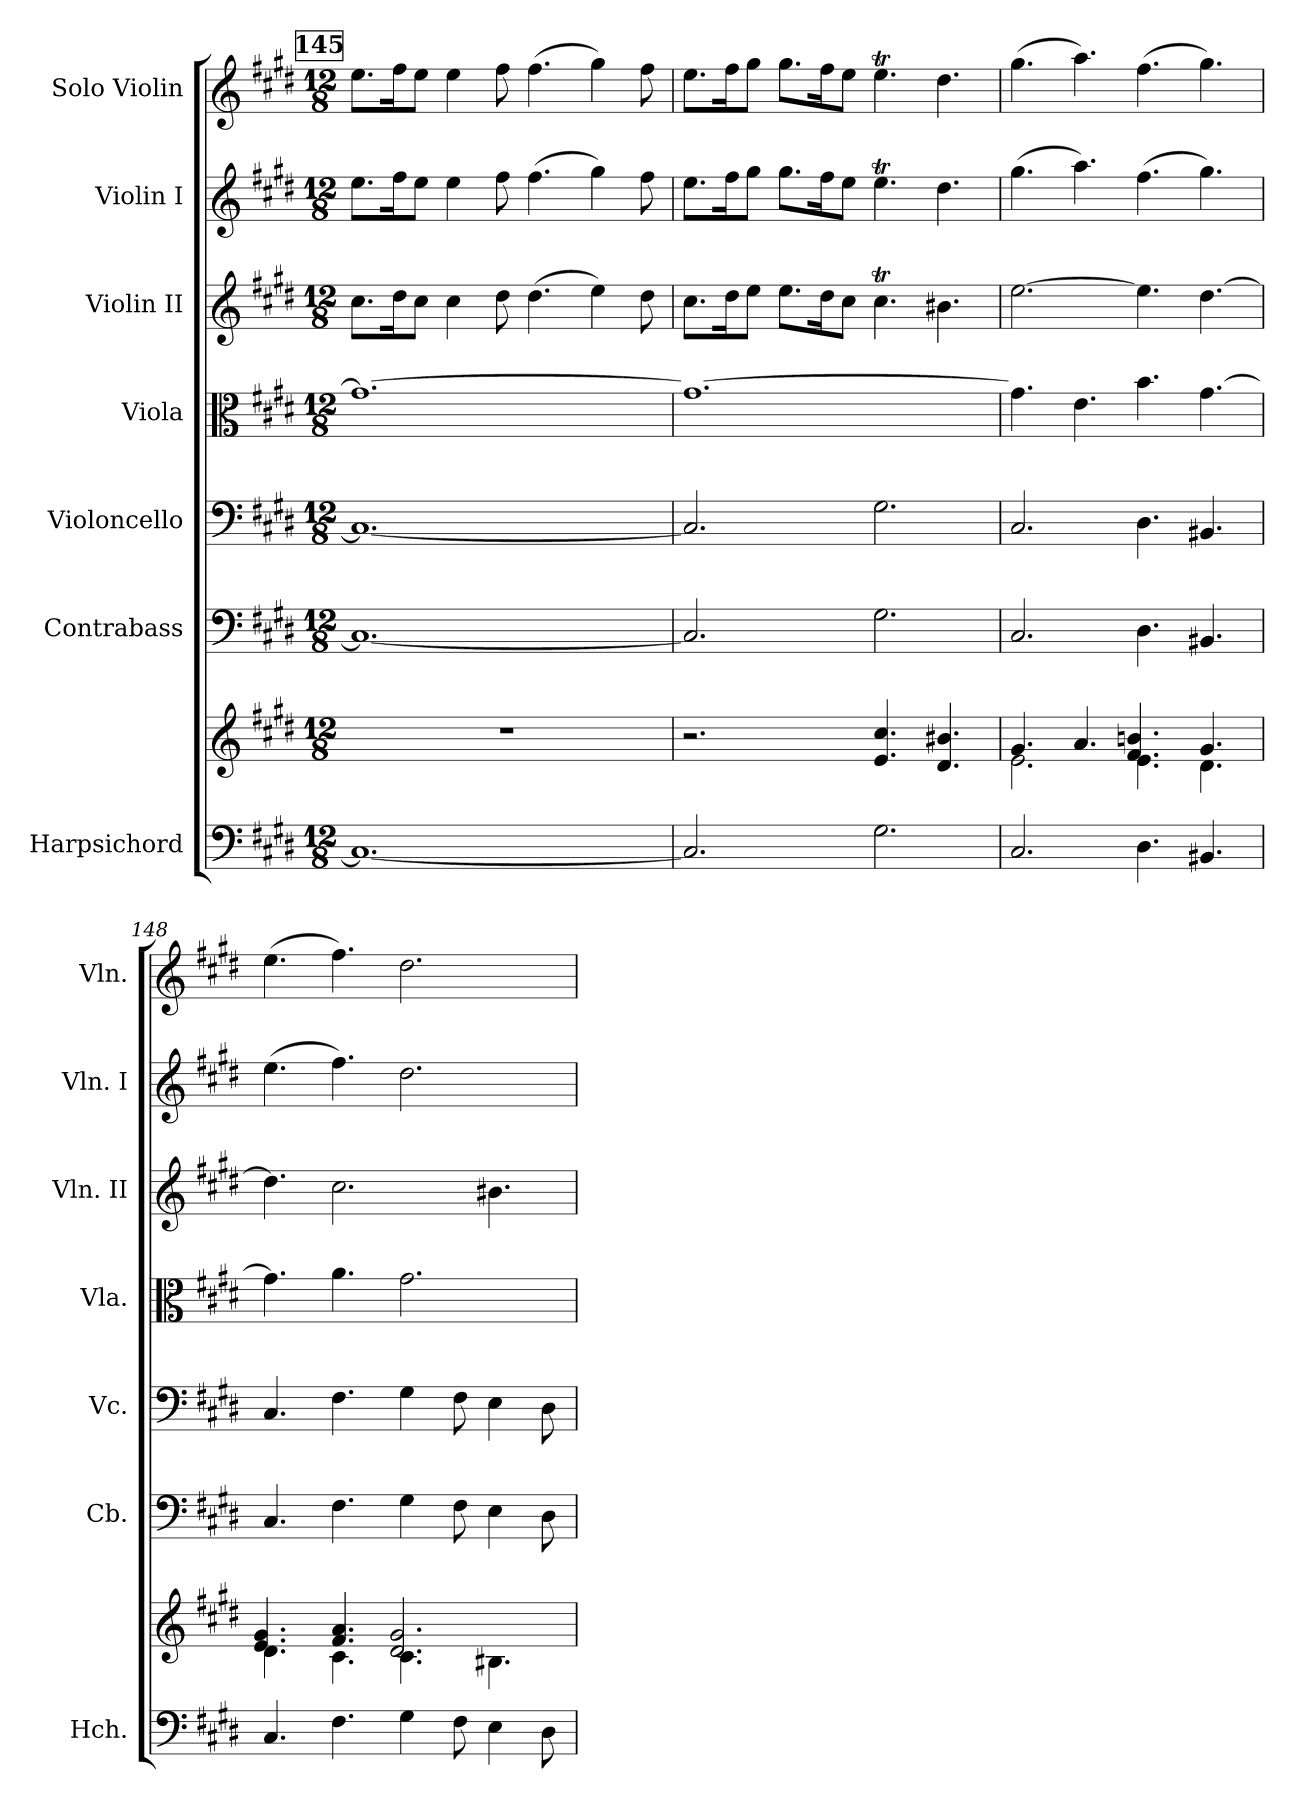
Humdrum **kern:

**kern	**kern	**kern	**kern	**kern	**kern	**kern	**kern
*part7	*part7	*part6	*part5	*part4	*part3	*part2	*part1
*staff8	*staff7	*staff6	*staff5	*staff4	*staff3	*staff2	*staff1
*I"Harpsichord	*	*I"Contrabass	*I"Violoncello	*I"Viola	*I"Violin II	*I"Violin I	*I"Solo Violin
*I'Hch.	*	*I'Cb.	*I'Vc.	*I'Vla.	*I'Vln. II	*I'Vln. I	*I'Vln.
*clefF4	*clefG2	*clefF4	*clefF4	*clefC3	*clefG2	*clefG2	*clefG2
*	*	*ITrd7c12	*	*	*	*	*
*k[f#c#g#d#]	*k[f#c#g#d#]	*k[f#c#g#d#]	*k[f#c#g#d#]	*k[f#c#g#d#]	*k[f#c#g#d#]	*k[f#c#g#d#]	*k[f#c#g#d#]
*M12/8	*M12/8	*M12/8	*M12/8	*M12/8	*M12/8	*M12/8	*M12/8
!!LO:REH:place=s1:a:B:fs=14:t=145
=145	=145	=145	=145	=145	=145	=145	=145
1.C#_	1.r	1.CC#_	1.C#_	1.g#_	8.cc#\L	8.ee\L	8.ee\L
.	.	.	.	.	16dd#\K	16ff#\K	16ff#\K
.	.	.	.	.	8cc#\J	8ee\J	8ee\J
.	.	.	.	.	4cc#\	4ee\	4ee\
.	.	.	.	.	8dd#\	8ff#\	8ff#\
.	.	.	.	.	(>4.dd#\	(>4.ff#\	(>4.ff#\
.	.	.	.	.	4ee\)	4gg#\)	4gg#\)
.	.	.	.	.	8dd#\	8ff#\	8ff#\
!!LO:PB:g=z
=146	=146	=146	=146	=146	=146	=146	=146
2.C#/]	2.r	2.CC#/]	2.C#/]	1.g#_	8.cc#\L	8.ee\L	8.ee\L
.	.	.	.	.	16dd#\K	16ff#\K	16ff#\K
.	.	.	.	.	8ee\J	8gg#\J	8gg#\J
.	.	.	.	.	8.ee\L	8.gg#\L	8.gg#\L
.	.	.	.	.	16dd#\K	16ff#\K	16ff#\K
.	.	.	.	.	8cc#\J	8ee\J	8ee\J
2.G#\	4.e/ 4.cc#/	2.GG#\	2.G#\	.	4.cc#T\	4.eeT\	4.eeT\
.	4.d#/ 4.b#X/	.	.	.	4.b#X\	4.dd#\	4.dd#\
=147	=147	=147	=147	=147	=147	=147	=147
*	*^	*	*	*	*	*	*
2.C#/	2.e\	4.g#/	2.CC#/	2.C#/	4.g#\]	[2.ee\	(>4.gg#\	(>4.gg#\
.	.	4.a/	.	.	4.e\	.	4.aa\)	4.aa\)
4.D#\	4.e\	4.f#/ 4.bn/	4.DD#\	4.D#\	4.b\	4.ee\]	(>4.ff#\	(>4.ff#\
4.BB#X/	4.d#\	4.g#/	4.BBB#X/	4.BB#X/	[4.g#\	[4.dd#\	4.gg#\)	4.gg#\)
=148	=148	=148	=148	=148	=148	=148	=148	=148
4.C#/	4.d#\	4.e/ 4.g#/	4.CC#/	4.C#/	4.g#\]	4.dd#\]	(>4.ee\	(>4.ee\
4.F#\	4.c#\	4.f#/ 4.a/	4.FF#\	4.F#\	4.a\	2.cc#\	4.ff#\)	4.ff#\)
4G#\	4.c#\	2.d#/ 2.g#/	4GG#\	4G#\	2.g#\	.	2.dd#\	2.dd#\
8F#\	.	.	8FF#\	8F#\	.	.	.	.
4E\	4.B#X\	.	4EE\	4E\	.	4.b#X\	.	.
8D#\	.	.	8DD#\	8D#\	.	.	.	.
*	*v	*v	*	*	*	*	*	*
=	=	=	=	=	=	=	=
*-	*-	*-	*-	*-	*-	*-	*-
